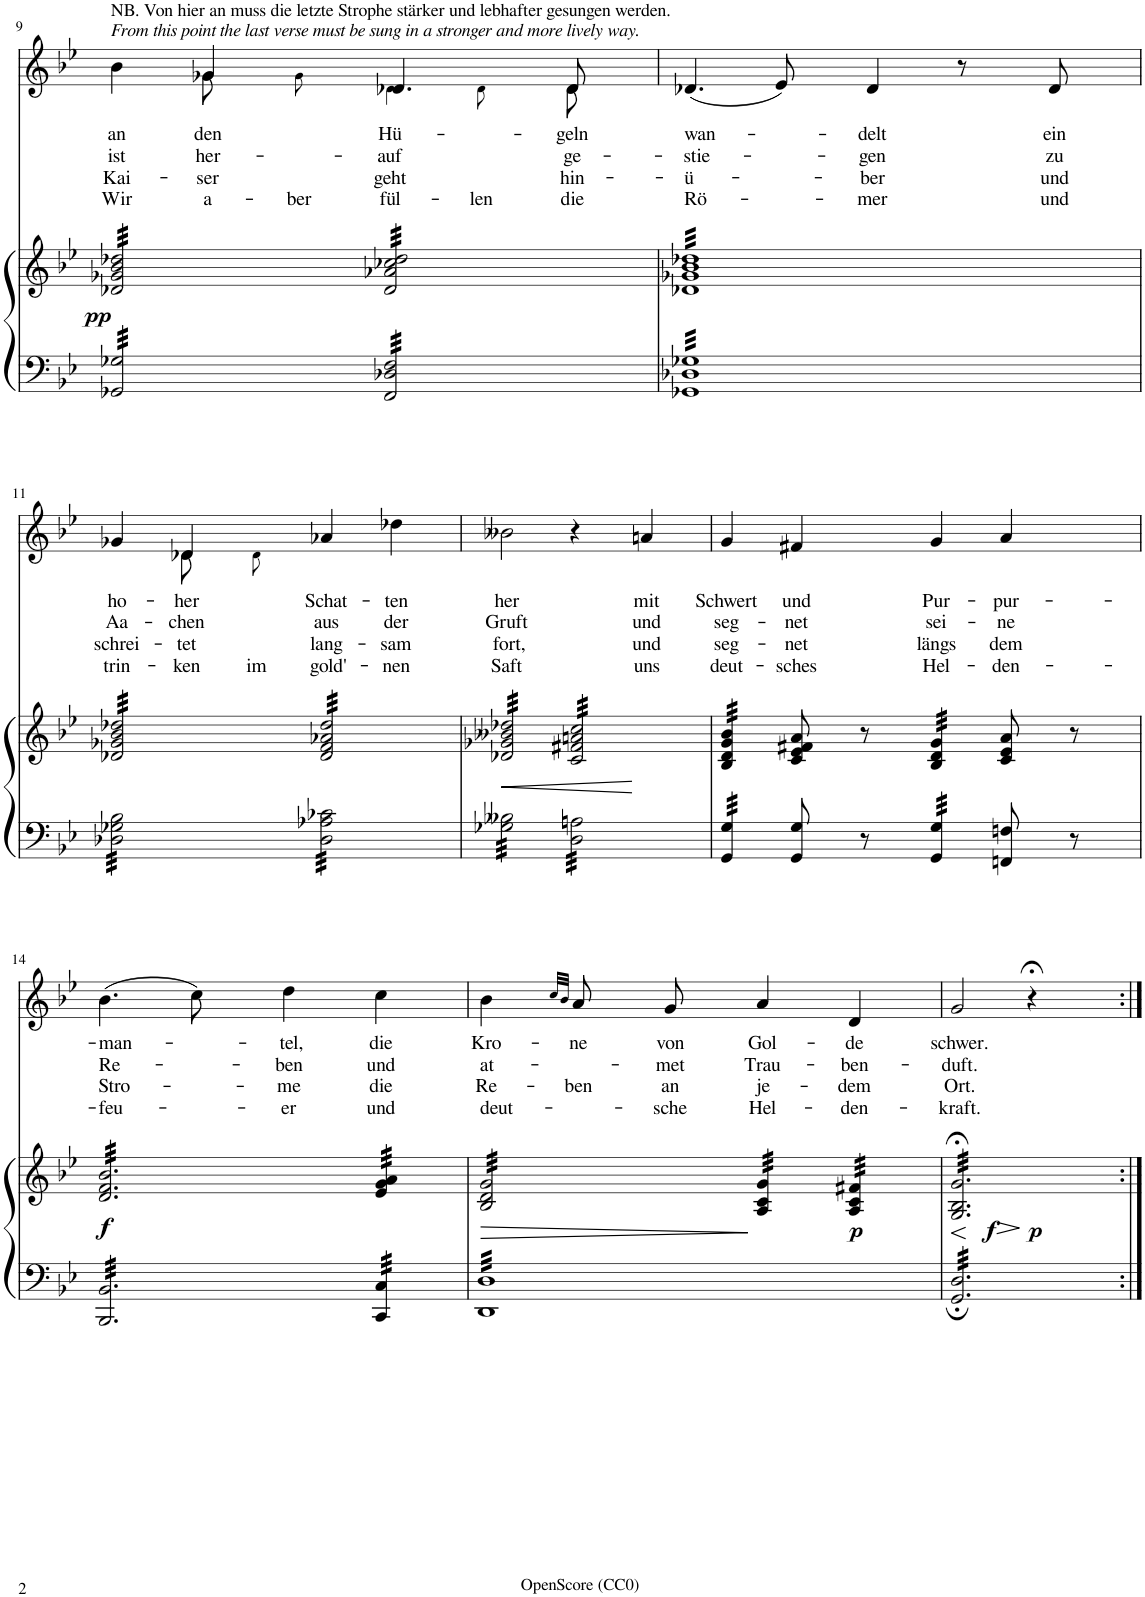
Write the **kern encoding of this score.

**kern	**kern	**dynam	**kern	**text	**text	**text	**text
*part2	*part2	*part2	*part1	*part1	*part1	*part1	*part1
*staff3	*staff2	*staff2/3	*staff1	*staff1	*staff1	*staff1	*staff1
*I"Pianoforte	*	*	*I"Singstimme Voice	*	*	*	*
*I'Pno	*	*	*	*	*	*	*
!!LO:PB:g=z
*clefF4	*clefG2	*	*clefG2	*	*	*	*
*k[b-e-]	*k[b-e-]	*	*k[b-e-]	*	*	*	*
*M4/4	*M4/4	*	*M4/4	*	*	*	*
*met(c)	*met(c)	*	*met(c)	*	*	*	*
=9	=9	=9	=9	=9	=9	=9	=9
!	!	!	!LO:TX:a:t=NB. Von hier an muss die letzte Strophe stärker und lebhafter gesungen werden.	!	!	!	!
!	!	!	!LO:TX:a:i:t=From this point the last verse must be sung in a stronger and more lively way.	!	!	!	!
!	!	!	!	!LO:LY:b	!LO:LY:b	!LO:LY:b	!
*	*	*	*^	*	*	*	*
!	!	!LO:DY:b	!	!	!	!	!	!LO:LY:b
*tremolo	*	*	*	*	*	*	*	*
*	*tremolo	*	*	*	*	*	*	*
32GG-X/ 32G-X/LLL	32d-X/ 32g-X/ 32b-/ 32dd-X/LLL	pp	4b-\	4b-	.	.	.	Wir
32GG-X/ 32G-X/	32d-X/ 32g-X/ 32b-/ 32dd-X/	.	.	.	.	.	.	.
32GG-X/ 32G-X/	32d-X/ 32g-X/ 32b-/ 32dd-X/	.	.	.	.	.	.	.
32GG-X/ 32G-X/	32d-X/ 32g-X/ 32b-/ 32dd-X/	.	.	.	.	.	.	.
32GG-X/ 32G-X/	32d-X/ 32g-X/ 32b-/ 32dd-X/	.	.	.	.	.	.	.
32GG-X/ 32G-X/	32d-X/ 32g-X/ 32b-/ 32dd-X/	.	.	.	.	.	.	.
32GG-X/ 32G-X/	32d-X/ 32g-X/ 32b-/ 32dd-X/	.	.	.	.	.	.	.
32GG-X/ 32G-X/	32d-X/ 32g-X/ 32b-/ 32dd-X/	.	.	.	.	.	.	.
!	!	!	!	!	!LO:LY:b	!LO:LY:b	!LO:LY:b	!
!	!	!	!	!	!	!	!	!LO:LY:b
32GG-X/ 32G-X/	32d-X/ 32g-X/ 32b-/ 32dd-X/	.	4g-X/	8g-\	.	.	.	a-
32GG-X/ 32G-X/	32d-X/ 32g-X/ 32b-/ 32dd-X/	.	.	.	.	.	.	.
32GG-X/ 32G-X/	32d-X/ 32g-X/ 32b-/ 32dd-X/	.	.	.	.	.	.	.
32GG-X/ 32G-X/	32d-X/ 32g-X/ 32b-/ 32dd-X/	.	.	.	.	.	.	.
!	!	!	!	!	!	!	!	!LO:LY:b
32GG-X/ 32G-X/	32d-X/ 32g-X/ 32b-/ 32dd-X/	.	.	8g-\	.	.	.	-ber
32GG-X/ 32G-X/	32d-X/ 32g-X/ 32b-/ 32dd-X/	.	.	.	.	.	.	.
32GG-X/ 32G-X/	32d-X/ 32g-X/ 32b-/ 32dd-X/	.	.	.	.	.	.	.
32GG-X/ 32G-X/JJJ	32d-X/ 32g-X/ 32b-/ 32dd-X/JJJ	.	.	.	.	.	.	.
!	!	!	!	!	!LO:LY:b	!LO:LY:b	!LO:LY:b	!
!	!	!	!	!	!	!	!	!LO:LY:b
32FF/ 32D-X/ 32F/LLL	32d-/ 32a-X/ 32cc-X/ 32dd-/LLL	.	4.d-X/	4d-\	.	.	.	fül-
32FF/ 32D-X/ 32F/	32d-/ 32a-X/ 32cc-X/ 32dd-/	.	.	.	.	.	.	.
32FF/ 32D-X/ 32F/	32d-/ 32a-X/ 32cc-X/ 32dd-/	.	.	.	.	.	.	.
32FF/ 32D-X/ 32F/	32d-/ 32a-X/ 32cc-X/ 32dd-/	.	.	.	.	.	.	.
32FF/ 32D-X/ 32F/	32d-/ 32a-X/ 32cc-X/ 32dd-/	.	.	.	.	.	.	.
32FF/ 32D-X/ 32F/	32d-/ 32a-X/ 32cc-X/ 32dd-/	.	.	.	.	.	.	.
32FF/ 32D-X/ 32F/	32d-/ 32a-X/ 32cc-X/ 32dd-/	.	.	.	.	.	.	.
32FF/ 32D-X/ 32F/	32d-/ 32a-X/ 32cc-X/ 32dd-/	.	.	.	.	.	.	.
!	!	!	!	!	!	!	!	!LO:LY:b
32FF/ 32D-X/ 32F/	32d-/ 32a-X/ 32cc-X/ 32dd-/	.	.	8d-\	.	.	.	-len
32FF/ 32D-X/ 32F/	32d-/ 32a-X/ 32cc-X/ 32dd-/	.	.	.	.	.	.	.
32FF/ 32D-X/ 32F/	32d-/ 32a-X/ 32cc-X/ 32dd-/	.	.	.	.	.	.	.
32FF/ 32D-X/ 32F/	32d-/ 32a-X/ 32cc-X/ 32dd-/	.	.	.	.	.	.	.
!	!	!	!	!	!LO:LY:b	!LO:LY:b	!LO:LY:b	!LO:LY:b
32FF/ 32D-X/ 32F/	32d-/ 32a-X/ 32cc-X/ 32dd-/	.	8d-/	8d-\	-geln	ge-	hin-	die
32FF/ 32D-X/ 32F/	32d-/ 32a-X/ 32cc-X/ 32dd-/	.	.	.	.	.	.	.
32FF/ 32D-X/ 32F/	32d-/ 32a-X/ 32cc-X/ 32dd-/	.	.	.	.	.	.	.
32FF/ 32D-X/ 32F/JJJ	32d-/ 32a-X/ 32cc-X/ 32dd-/JJJ	.	.	.	.	.	.	.
=10	=10	=10	=10	=10	=10	=10	=10	=10
!	!	!	!	!	!LO:LY:b	!LO:LY:b	!LO:LY:b	!LO:LY:b
*	*	*	*v	*v	*	*	*	*
32GG-X 32D-X 32G-XLLL	32d-X 32g-X 32b- 32dd-XLLL	.	(4.d-X/	wan-	-stie-	-ü-	Rö-
32GG-X 32D-X 32G-X	32d-X 32g-X 32b- 32dd-X	.	.	.	.	.	.
32GG-X 32D-X 32G-X	32d-X 32g-X 32b- 32dd-X	.	.	.	.	.	.
32GG-X 32D-X 32G-X	32d-X 32g-X 32b- 32dd-X	.	.	.	.	.	.
32GG-X 32D-X 32G-X	32d-X 32g-X 32b- 32dd-X	.	.	.	.	.	.
32GG-X 32D-X 32G-X	32d-X 32g-X 32b- 32dd-X	.	.	.	.	.	.
32GG-X 32D-X 32G-X	32d-X 32g-X 32b- 32dd-X	.	.	.	.	.	.
32GG-X 32D-X 32G-X	32d-X 32g-X 32b- 32dd-X	.	.	.	.	.	.
32GG-X 32D-X 32G-X	32d-X 32g-X 32b- 32dd-X	.	.	.	.	.	.
32GG-X 32D-X 32G-X	32d-X 32g-X 32b- 32dd-X	.	.	.	.	.	.
32GG-X 32D-X 32G-X	32d-X 32g-X 32b- 32dd-X	.	.	.	.	.	.
32GG-X 32D-X 32G-X	32d-X 32g-X 32b- 32dd-X	.	.	.	.	.	.
32GG-X 32D-X 32G-X	32d-X 32g-X 32b- 32dd-X	.	8e-/)	.	.	.	.
32GG-X 32D-X 32G-X	32d-X 32g-X 32b- 32dd-X	.	.	.	.	.	.
32GG-X 32D-X 32G-X	32d-X 32g-X 32b- 32dd-X	.	.	.	.	.	.
32GG-X 32D-X 32G-X	32d-X 32g-X 32b- 32dd-X	.	.	.	.	.	.
!	!	!	!	!LO:LY:b	!LO:LY:b	!LO:LY:b	!LO:LY:b
32GG-X 32D-X 32G-X	32d-X 32g-X 32b- 32dd-X	.	4d-/	-delt	-gen	-ber	-mer
32GG-X 32D-X 32G-X	32d-X 32g-X 32b- 32dd-X	.	.	.	.	.	.
32GG-X 32D-X 32G-X	32d-X 32g-X 32b- 32dd-X	.	.	.	.	.	.
32GG-X 32D-X 32G-X	32d-X 32g-X 32b- 32dd-X	.	.	.	.	.	.
32GG-X 32D-X 32G-X	32d-X 32g-X 32b- 32dd-X	.	.	.	.	.	.
32GG-X 32D-X 32G-X	32d-X 32g-X 32b- 32dd-X	.	.	.	.	.	.
32GG-X 32D-X 32G-X	32d-X 32g-X 32b- 32dd-X	.	.	.	.	.	.
32GG-X 32D-X 32G-X	32d-X 32g-X 32b- 32dd-X	.	.	.	.	.	.
32GG-X 32D-X 32G-X	32d-X 32g-X 32b- 32dd-X	.	8r	.	.	.	.
32GG-X 32D-X 32G-X	32d-X 32g-X 32b- 32dd-X	.	.	.	.	.	.
32GG-X 32D-X 32G-X	32d-X 32g-X 32b- 32dd-X	.	.	.	.	.	.
32GG-X 32D-X 32G-X	32d-X 32g-X 32b- 32dd-X	.	.	.	.	.	.
!	!	!	!	!LO:LY:b	!LO:LY:b	!LO:LY:b	!LO:LY:b
32GG-X 32D-X 32G-X	32d-X 32g-X 32b- 32dd-X	.	8d-/	ein	zu	und	und
32GG-X 32D-X 32G-X	32d-X 32g-X 32b- 32dd-X	.	.	.	.	.	.
32GG-X 32D-X 32G-X	32d-X 32g-X 32b- 32dd-X	.	.	.	.	.	.
32GG-X 32D-X 32G-XJJJ	32d-X 32g-X 32b- 32dd-XJJJ	.	.	.	.	.	.
!!LO:LB:g=z
=11	=11	=11	=11	=11	=11	=11	=11
!	!	!	!	!LO:LY:b	!LO:LY:b	!LO:LY:b	!
*	*	*	*^	*	*	*	*
!	!	!	!	!	!	!	!	!LO:LY:b
32D-X\ 32G-X\ 32B-\LLL	32d-X/ 32g-X/ 32b-/ 32dd-X/LLL	.	4g-X/	4g-	.	.	.	trin-
32D-X\ 32G-X\ 32B-\	32d-X/ 32g-X/ 32b-/ 32dd-X/	.	.	.	.	.	.	.
32D-X\ 32G-X\ 32B-\	32d-X/ 32g-X/ 32b-/ 32dd-X/	.	.	.	.	.	.	.
32D-X\ 32G-X\ 32B-\	32d-X/ 32g-X/ 32b-/ 32dd-X/	.	.	.	.	.	.	.
32D-X\ 32G-X\ 32B-\	32d-X/ 32g-X/ 32b-/ 32dd-X/	.	.	.	.	.	.	.
32D-X\ 32G-X\ 32B-\	32d-X/ 32g-X/ 32b-/ 32dd-X/	.	.	.	.	.	.	.
32D-X\ 32G-X\ 32B-\	32d-X/ 32g-X/ 32b-/ 32dd-X/	.	.	.	.	.	.	.
32D-X\ 32G-X\ 32B-\	32d-X/ 32g-X/ 32b-/ 32dd-X/	.	.	.	.	.	.	.
!	!	!	!	!	!LO:LY:b	!LO:LY:b	!LO:LY:b	!
!	!	!	!	!	!	!	!	!LO:LY:b
32D-X\ 32G-X\ 32B-\	32d-X/ 32g-X/ 32b-/ 32dd-X/	.	4d-X/	8d-\	.	.	.	-ken
32D-X\ 32G-X\ 32B-\	32d-X/ 32g-X/ 32b-/ 32dd-X/	.	.	.	.	.	.	.
32D-X\ 32G-X\ 32B-\	32d-X/ 32g-X/ 32b-/ 32dd-X/	.	.	.	.	.	.	.
32D-X\ 32G-X\ 32B-\	32d-X/ 32g-X/ 32b-/ 32dd-X/	.	.	.	.	.	.	.
!	!	!	!	!	!	!	!	!LO:LY:b
32D-X\ 32G-X\ 32B-\	32d-X/ 32g-X/ 32b-/ 32dd-X/	.	.	8d-\	.	.	.	im
32D-X\ 32G-X\ 32B-\	32d-X/ 32g-X/ 32b-/ 32dd-X/	.	.	.	.	.	.	.
32D-X\ 32G-X\ 32B-\	32d-X/ 32g-X/ 32b-/ 32dd-X/	.	.	.	.	.	.	.
32D-X\ 32G-X\ 32B-\JJJ	32d-X/ 32g-X/ 32b-/ 32dd-X/JJJ	.	.	.	.	.	.	.
!	!	!	!	!	!LO:LY:b	!LO:LY:b	!LO:LY:b	!LO:LY:b
32D-\ 32A-X\ 32c-X\LLL	32d-/ 32f/ 32a-X/ 32dd-/LLL	.	4a-X/	2ryy	Schat-	aus	lang-	gold'-
32D-\ 32A-X\ 32c-X\	32d-/ 32f/ 32a-X/ 32dd-/	.	.	.	.	.	.	.
32D-\ 32A-X\ 32c-X\	32d-/ 32f/ 32a-X/ 32dd-/	.	.	.	.	.	.	.
32D-\ 32A-X\ 32c-X\	32d-/ 32f/ 32a-X/ 32dd-/	.	.	.	.	.	.	.
32D-\ 32A-X\ 32c-X\	32d-/ 32f/ 32a-X/ 32dd-/	.	.	.	.	.	.	.
32D-\ 32A-X\ 32c-X\	32d-/ 32f/ 32a-X/ 32dd-/	.	.	.	.	.	.	.
32D-\ 32A-X\ 32c-X\	32d-/ 32f/ 32a-X/ 32dd-/	.	.	.	.	.	.	.
32D-\ 32A-X\ 32c-X\	32d-/ 32f/ 32a-X/ 32dd-/	.	.	.	.	.	.	.
!	!	!	!	!	!LO:LY:b	!LO:LY:b	!LO:LY:b	!LO:LY:b
32D-\ 32A-X\ 32c-X\	32d-/ 32f/ 32a-X/ 32dd-/	.	4dd-X\	.	-ten	der	-sam	-nen
32D-\ 32A-X\ 32c-X\	32d-/ 32f/ 32a-X/ 32dd-/	.	.	.	.	.	.	.
32D-\ 32A-X\ 32c-X\	32d-/ 32f/ 32a-X/ 32dd-/	.	.	.	.	.	.	.
32D-\ 32A-X\ 32c-X\	32d-/ 32f/ 32a-X/ 32dd-/	.	.	.	.	.	.	.
32D-\ 32A-X\ 32c-X\	32d-/ 32f/ 32a-X/ 32dd-/	.	.	.	.	.	.	.
32D-\ 32A-X\ 32c-X\	32d-/ 32f/ 32a-X/ 32dd-/	.	.	.	.	.	.	.
32D-\ 32A-X\ 32c-X\	32d-/ 32f/ 32a-X/ 32dd-/	.	.	.	.	.	.	.
32D-\ 32A-X\ 32c-X\JJJ	32d-/ 32f/ 32a-X/ 32dd-/JJJ	.	.	.	.	.	.	.
*	*	*	*v	*v	*	*	*	*
=12	=12	=12	=12	=12	=12	=12	=12
!	!	!LO:HP:b	!	!LO:LY:b	!LO:LY:b	!LO:LY:b	!LO:LY:b
*	*^	*	*	*	*	*	*
32G-X\ 32B--X\LLL	32d-X/ 32g-X/ 32b--X/ 32dd-X/LLL	2ryy	<	2b--X\	her	Gruft	fort,	Saft
32G-X\ 32B--X\	32d-X/ 32g-X/ 32b--X/ 32dd-X/	.	.	.	.	.	.	.
32G-X\ 32B--X\	32d-X/ 32g-X/ 32b--X/ 32dd-X/	.	.	.	.	.	.	.
32G-X\ 32B--X\	32d-X/ 32g-X/ 32b--X/ 32dd-X/	.	.	.	.	.	.	.
32G-X\ 32B--X\	32d-X/ 32g-X/ 32b--X/ 32dd-X/	.	.	.	.	.	.	.
32G-X\ 32B--X\	32d-X/ 32g-X/ 32b--X/ 32dd-X/	.	.	.	.	.	.	.
32G-X\ 32B--X\	32d-X/ 32g-X/ 32b--X/ 32dd-X/	.	.	.	.	.	.	.
32G-X\ 32B--X\	32d-X/ 32g-X/ 32b--X/ 32dd-X/	.	.	.	.	.	.	.
32G-X\ 32B--X\	32d-X/ 32g-X/ 32b--X/ 32dd-X/	.	.	.	.	.	.	.
32G-X\ 32B--X\	32d-X/ 32g-X/ 32b--X/ 32dd-X/	.	.	.	.	.	.	.
32G-X\ 32B--X\	32d-X/ 32g-X/ 32b--X/ 32dd-X/	.	.	.	.	.	.	.
32G-X\ 32B--X\	32d-X/ 32g-X/ 32b--X/ 32dd-X/	.	.	.	.	.	.	.
32G-X\ 32B--X\	32d-X/ 32g-X/ 32b--X/ 32dd-X/	.	.	.	.	.	.	.
32G-X\ 32B--X\	32d-X/ 32g-X/ 32b--X/ 32dd-X/	.	.	.	.	.	.	.
32G-X\ 32B--X\	32d-X/ 32g-X/ 32b--X/ 32dd-X/	.	.	.	.	.	.	.
32G-X\ 32B--X\JJJ	32d-X/ 32g-X/ 32b--X/ 32dd-X/JJJ	.	.	.	.	.	.	.
32D\ 32An\LLL	32c/ 32f#X/ 32an/ 32cc/LLL	4ryy	.	4r	.	.	.	.
32D\ 32An\	32c/ 32f#X/ 32an/ 32cc/	.	.	.	.	.	.	.
32D\ 32An\	32c/ 32f#X/ 32an/ 32cc/	.	.	.	.	.	.	.
32D\ 32An\	32c/ 32f#X/ 32an/ 32cc/	.	.	.	.	.	.	.
32D\ 32An\	32c/ 32f#X/ 32an/ 32cc/	.	.	.	.	.	.	.
32D\ 32An\	32c/ 32f#X/ 32an/ 32cc/	.	.	.	.	.	.	.
32D\ 32An\	32c/ 32f#X/ 32an/ 32cc/	.	.	.	.	.	.	.
32D\ 32An\	32c/ 32f#X/ 32an/ 32cc/	.	.	.	.	.	.	.
!	!	!	!	!	!LO:LY:b	!LO:LY:b	!LO:LY:b	!LO:LY:b
32D\ 32An\	32c/ 32f#X/ 32an/ 32cc/	4ryy	[	4an/	mit	und	und	uns
32D\ 32An\	32c/ 32f#X/ 32an/ 32cc/	.	.	.	.	.	.	.
32D\ 32An\	32c/ 32f#X/ 32an/ 32cc/	.	.	.	.	.	.	.
32D\ 32An\	32c/ 32f#X/ 32an/ 32cc/	.	.	.	.	.	.	.
32D\ 32An\	32c/ 32f#X/ 32an/ 32cc/	.	.	.	.	.	.	.
32D\ 32An\	32c/ 32f#X/ 32an/ 32cc/	.	.	.	.	.	.	.
32D\ 32An\	32c/ 32f#X/ 32an/ 32cc/	.	.	.	.	.	.	.
32D\ 32An\JJJ	32c/ 32f#X/ 32an/ 32cc/JJJ	.	.	.	.	.	.	.
=13	=13	=13	=13	=13	=13	=13	=13	=13
!	!	!	!	!	!LO:LY:b	!LO:LY:b	!LO:LY:b	!LO:LY:b
*	*v	*v	*	*	*	*	*	*
32GG/ 32G/LLL	32B-/ 32d/ 32g/ 32b-/LLL	.	4g/	Schwert	seg-	seg-	deut-
32GG/ 32G/	32B-/ 32d/ 32g/ 32b-/	.	.	.	.	.	.
32GG/ 32G/	32B-/ 32d/ 32g/ 32b-/	.	.	.	.	.	.
32GG/ 32G/	32B-/ 32d/ 32g/ 32b-/	.	.	.	.	.	.
32GG/ 32G/	32B-/ 32d/ 32g/ 32b-/	.	.	.	.	.	.
32GG/ 32G/	32B-/ 32d/ 32g/ 32b-/	.	.	.	.	.	.
32GG/ 32G/	32B-/ 32d/ 32g/ 32b-/	.	.	.	.	.	.
32GG/ 32G/JJJ	32B-/ 32d/ 32g/ 32b-/JJJ	.	.	.	.	.	.
*	*Xtremolo	*	*	*	*	*	*
*Xtremolo	*	*	*	*	*	*	*
!	!	!	!	!LO:LY:b	!LO:LY:b	!LO:LY:b	!LO:LY:b
8GG/ 8G/	8c/ 8e-/ 8f#X/ 8a/	.	4f#X/	und	-net	-net	-sches
8r	8r	.	.	.	.	.	.
!	!	!	!	!LO:LY:b	!LO:LY:b	!LO:LY:b	!LO:LY:b
*tremolo	*	*	*	*	*	*	*
*	*tremolo	*	*	*	*	*	*
32GG/ 32G/LLL	32B-/ 32d/ 32g/LLL	.	4g/	Pur-	sei-	längs	Hel-
32GG/ 32G/	32B-/ 32d/ 32g/	.	.	.	.	.	.
32GG/ 32G/	32B-/ 32d/ 32g/	.	.	.	.	.	.
32GG/ 32G/	32B-/ 32d/ 32g/	.	.	.	.	.	.
32GG/ 32G/	32B-/ 32d/ 32g/	.	.	.	.	.	.
32GG/ 32G/	32B-/ 32d/ 32g/	.	.	.	.	.	.
32GG/ 32G/	32B-/ 32d/ 32g/	.	.	.	.	.	.
32GG/ 32G/JJJ	32B-/ 32d/ 32g/JJJ	.	.	.	.	.	.
*	*Xtremolo	*	*	*	*	*	*
*Xtremolo	*	*	*	*	*	*	*
!	!	!	!	!LO:LY:b	!LO:LY:b	!LO:LY:b	!LO:LY:b
8FFn/ 8Fn/	8c/ 8e-/ 8a/	.	4a/	-pur-	-ne	dem	-den-
8r	8r	.	.	.	.	.	.
!!LO:LB:g=z
=14	=14	=14	=14	=14	=14	=14	=14
!	!	!LO:DY:b	!	!LO:LY:b	!LO:LY:b	!LO:LY:b	!LO:LY:b
*tremolo	*	*	*	*	*	*	*
*	*tremolo	*	*	*	*	*	*
32BBB-/ 32BB-/LLL	32d/ 32f/ 32b-/LLL	f	(4.b-\	-man-	Re-	Stro-	-feu-
32BBB-/ 32BB-/	32d/ 32f/ 32b-/	.	.	.	.	.	.
32BBB-/ 32BB-/	32d/ 32f/ 32b-/	.	.	.	.	.	.
32BBB-/ 32BB-/	32d/ 32f/ 32b-/	.	.	.	.	.	.
32BBB-/ 32BB-/	32d/ 32f/ 32b-/	.	.	.	.	.	.
32BBB-/ 32BB-/	32d/ 32f/ 32b-/	.	.	.	.	.	.
32BBB-/ 32BB-/	32d/ 32f/ 32b-/	.	.	.	.	.	.
32BBB-/ 32BB-/	32d/ 32f/ 32b-/	.	.	.	.	.	.
32BBB-/ 32BB-/	32d/ 32f/ 32b-/	.	.	.	.	.	.
32BBB-/ 32BB-/	32d/ 32f/ 32b-/	.	.	.	.	.	.
32BBB-/ 32BB-/	32d/ 32f/ 32b-/	.	.	.	.	.	.
32BBB-/ 32BB-/	32d/ 32f/ 32b-/	.	.	.	.	.	.
32BBB-/ 32BB-/	32d/ 32f/ 32b-/	.	8cc\)	.	.	.	.
32BBB-/ 32BB-/	32d/ 32f/ 32b-/	.	.	.	.	.	.
32BBB-/ 32BB-/	32d/ 32f/ 32b-/	.	.	.	.	.	.
32BBB-/ 32BB-/	32d/ 32f/ 32b-/	.	.	.	.	.	.
!	!	!	!	!LO:LY:b	!LO:LY:b	!LO:LY:b	!LO:LY:b
32BBB-/ 32BB-/	32d/ 32f/ 32b-/	.	4dd\	-tel,	-ben	-me	-er
32BBB-/ 32BB-/	32d/ 32f/ 32b-/	.	.	.	.	.	.
32BBB-/ 32BB-/	32d/ 32f/ 32b-/	.	.	.	.	.	.
32BBB-/ 32BB-/	32d/ 32f/ 32b-/	.	.	.	.	.	.
32BBB-/ 32BB-/	32d/ 32f/ 32b-/	.	.	.	.	.	.
32BBB-/ 32BB-/	32d/ 32f/ 32b-/	.	.	.	.	.	.
32BBB-/ 32BB-/	32d/ 32f/ 32b-/	.	.	.	.	.	.
32BBB-/ 32BB-/JJJ	32d/ 32f/ 32b-/JJJ	.	.	.	.	.	.
!	!	!	!	!LO:LY:b	!LO:LY:b	!LO:LY:b	!LO:LY:b
32CC/ 32C/LLL	32e-/ 32g/ 32a/LLL	.	4cc\	die	und	die	und
32CC/ 32C/	32e-/ 32g/ 32a/	.	.	.	.	.	.
32CC/ 32C/	32e-/ 32g/ 32a/	.	.	.	.	.	.
32CC/ 32C/	32e-/ 32g/ 32a/	.	.	.	.	.	.
32CC/ 32C/	32e-/ 32g/ 32a/	.	.	.	.	.	.
32CC/ 32C/	32e-/ 32g/ 32a/	.	.	.	.	.	.
32CC/ 32C/	32e-/ 32g/ 32a/	.	.	.	.	.	.
32CC/ 32C/JJJ	32e-/ 32g/ 32a/JJJ	.	.	.	.	.	.
=15	=15	=15	=15	=15	=15	=15	=15
!	!	!LO:HP:b	!	!LO:LY:b	!LO:LY:b	!LO:LY:b	!LO:LY:b
32DD 32DLLL	32B-/ 32d/ 32g/LLL	>	4b-\	Kro-	at-	Re-	deut-
32DD 32D	32B-/ 32d/ 32g/	.	.	.	.	.	.
32DD 32D	32B-/ 32d/ 32g/	.	.	.	.	.	.
32DD 32D	32B-/ 32d/ 32g/	.	.	.	.	.	.
32DD 32D	32B-/ 32d/ 32g/	.	.	.	.	.	.
32DD 32D	32B-/ 32d/ 32g/	.	.	.	.	.	.
32DD 32D	32B-/ 32d/ 32g/	.	.	.	.	.	.
32DD 32D	32B-/ 32d/ 32g/	.	.	.	.	.	.
.	.	.	32qcc/LLL	.	.	.	.
.	.	.	32qb-/JJJ	.	.	.	.
!	!	!	!	!LO:LY:b	!	!LO:LY:b	!
32DD 32D	32B-/ 32d/ 32g/	.	8a/	-ne	.	-ben	.
32DD 32D	32B-/ 32d/ 32g/	.	.	.	.	.	.
32DD 32D	32B-/ 32d/ 32g/	.	.	.	.	.	.
32DD 32D	32B-/ 32d/ 32g/	.	.	.	.	.	.
!	!	!	!	!LO:LY:b	!LO:LY:b	!LO:LY:b	!LO:LY:b
32DD 32D	32B-/ 32d/ 32g/	.	8g/	von	-met	an	-sche
32DD 32D	32B-/ 32d/ 32g/	.	.	.	.	.	.
32DD 32D	32B-/ 32d/ 32g/	.	.	.	.	.	.
32DD 32D	32B-/ 32d/ 32g/JJJ	.	.	.	.	.	.
!	!	!	!	!LO:LY:b	!LO:LY:b	!LO:LY:b	!LO:LY:b
32DD 32D	32A/ 32c/ 32g/LLL	]	4a/	Gol-	Trau-	je-	Hel-
32DD 32D	32A/ 32c/ 32g/	.	.	.	.	.	.
32DD 32D	32A/ 32c/ 32g/	.	.	.	.	.	.
32DD 32D	32A/ 32c/ 32g/	.	.	.	.	.	.
32DD 32D	32A/ 32c/ 32g/	.	.	.	.	.	.
32DD 32D	32A/ 32c/ 32g/	.	.	.	.	.	.
32DD 32D	32A/ 32c/ 32g/	.	.	.	.	.	.
32DD 32D	32A/ 32c/ 32g/JJJ	.	.	.	.	.	.
!	!	!LO:DY:b	!	!LO:LY:b	!LO:LY:b	!LO:LY:b	!LO:LY:b
32DD 32D	32A/ 32c/ 32f#X/LLL	p	4d/	-de	-ben-	-dem	-den-
32DD 32D	32A/ 32c/ 32f#X/	.	.	.	.	.	.
32DD 32D	32A/ 32c/ 32f#X/	.	.	.	.	.	.
32DD 32D	32A/ 32c/ 32f#X/	.	.	.	.	.	.
32DD 32D	32A/ 32c/ 32f#X/	.	.	.	.	.	.
32DD 32D	32A/ 32c/ 32f#X/	.	.	.	.	.	.
32DD 32D	32A/ 32c/ 32f#X/	.	.	.	.	.	.
32DD 32DJJJ	32A/ 32c/ 32f#X/JJJ	.	.	.	.	.	.
=16	=16	=16	=16	=16	=16	=16	=16
!	!	!LO:HP:b	!	!LO:LY:b	!LO:LY:b	!LO:LY:b	!LO:LY:b
*	*^	*	*	*	*	*	*
32GG/; 32D/;LLL	32G/;< 32B-/;< 32g/;<LLL	8ryy	<	2g/	schwer.	-duft.	Ort.	-kraft.
32GG/; 32D/;	32G/;< 32B-/;< 32g/;<	.	.	.	.	.	.	.
32GG/; 32D/;	32G/;< 32B-/;< 32g/;<	.	.	.	.	.	.	.
32GG/; 32D/;	32G/;< 32B-/;< 32g/;<	.	.	.	.	.	.	.
32GG/; 32D/;	32G/;< 32B-/;< 32g/;<	8ryy	[	.	.	.	.	.
32GG/; 32D/;	32G/;< 32B-/;< 32g/;<	.	.	.	.	.	.	.
32GG/; 32D/;	32G/;< 32B-/;< 32g/;<	.	.	.	.	.	.	.
32GG/; 32D/;	32G/;< 32B-/;< 32g/;<	.	.	.	.	.	.	.
!	!	!	!LO:HP:b	!	!	!	!	!
32GG/; 32D/;	32G/;< 32B-/;< 32g/;<	8ryy	>	.	.	.	.	.
32GG/; 32D/;	32G/;< 32B-/;< 32g/;<	.	.	.	.	.	.	.
32GG/; 32D/;	32G/;< 32B-/;< 32g/;<	.	.	.	.	.	.	.
32GG/; 32D/;	32G/;< 32B-/;< 32g/;<	.	.	.	.	.	.	.
32GG/; 32D/;	32G/;< 32B-/;< 32g/;<	8ryy	.	.	.	.	.	.
32GG/; 32D/;	32G/;< 32B-/;< 32g/;<	.	.	.	.	.	.	.
32GG/; 32D/;	32G/;< 32B-/;< 32g/;<	.	.	.	.	.	.	.
32GG/; 32D/;	32G/;< 32B-/;< 32g/;<	.	.	.	.	.	.	.
!	!	!	!LO:DY:n=1:b	!	!	!	!	!
32GG/; 32D/;	32G/;< 32B-/;< 32g/;<	4ryy	] p	4r;<	.	.	.	.
32GG/; 32D/;	32G/;< 32B-/;< 32g/;<	.	.	.	.	.	.	.
32GG/; 32D/;	32G/;< 32B-/;< 32g/;<	.	.	.	.	.	.	.
32GG/; 32D/;	32G/;< 32B-/;< 32g/;<	.	.	.	.	.	.	.
32GG/; 32D/;	32G/;< 32B-/;< 32g/;<	.	.	.	.	.	.	.
32GG/; 32D/;	32G/;< 32B-/;< 32g/;<	.	.	.	.	.	.	.
32GG/; 32D/;	32G/;< 32B-/;< 32g/;<	.	.	.	.	.	.	.
32GG/; 32D/;JJJ	32G/;< 32B-/;< 32g/;<JJJ	.	.	.	.	.	.	.
*	*Xtremolo	*	*	*	*	*	*	*
*Xtremolo	*	*	*	*	*	*	*	*
*	*v	*v	*	*	*	*	*	*
=:|!	=:|!	=:|!	=:|!	=:|!	=:|!	=:|!	=:|!
*-	*-	*-	*-	*-	*-	*-	*-
